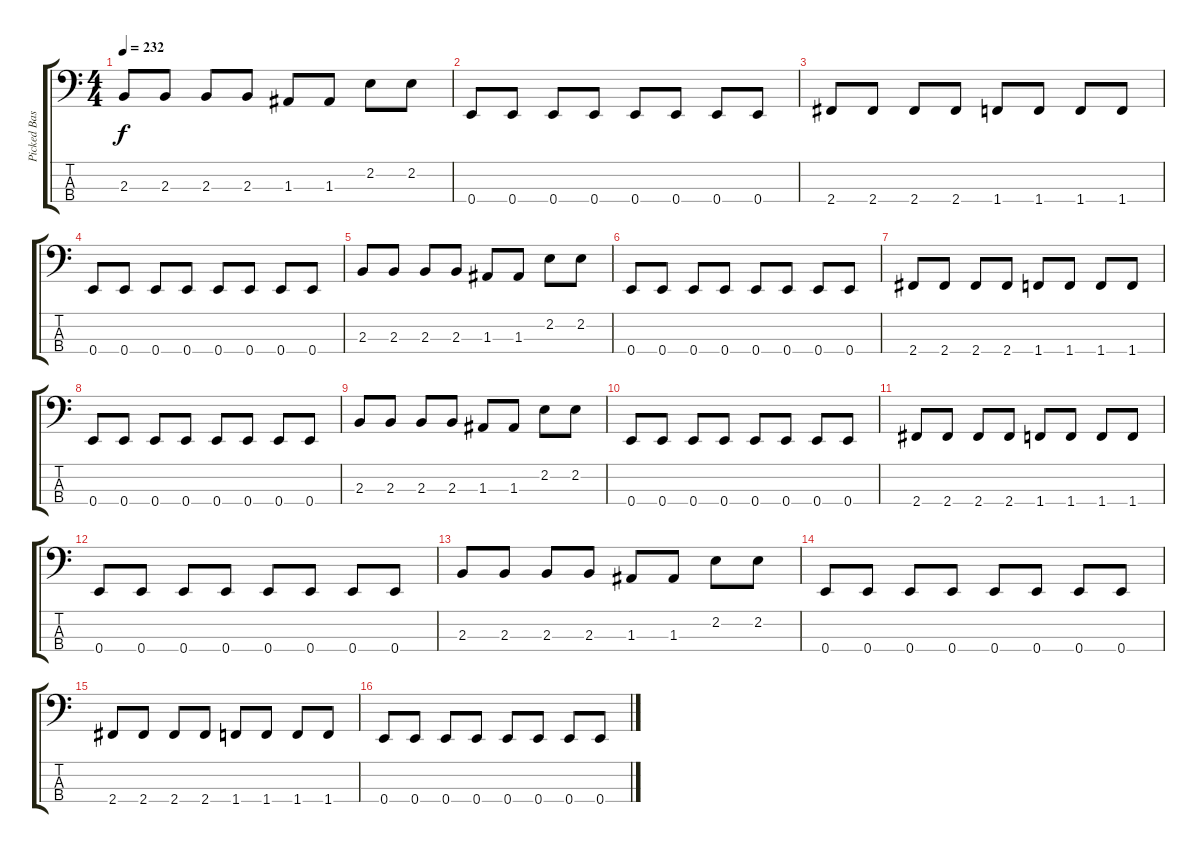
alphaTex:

\track ("Picked Bass w/ Trash Distortion" "Picked Bas") {instrument electricbasspick}
\staff {score tabs}
\tuning (G2 D2 A1 E1) {hide}
\ts (4 4)
\tempo 232
\clef f4
\ks c
2.3.8{dy f} 2.3.8 2.3.8 2.3.8 1.3.8 1.3.8 2.2.8 2.2.8 |
0.4.8 0.4.8 0.4.8 0.4.8 0.4.8 0.4.8 0.4.8 0.4.8 |
2.4.8 2.4.8 2.4.8 2.4.8 1.4.8 1.4.8 1.4.8 1.4.8 |
0.4.8 0.4.8 0.4.8 0.4.8 0.4.8 0.4.8 0.4.8 0.4.8 |
2.3.8 2.3.8 2.3.8 2.3.8 1.3.8 1.3.8 2.2.8 2.2.8 |
0.4.8 0.4.8 0.4.8 0.4.8 0.4.8 0.4.8 0.4.8 0.4.8 |
2.4.8 2.4.8 2.4.8 2.4.8 1.4.8 1.4.8 1.4.8 1.4.8 |
0.4.8 0.4.8 0.4.8 0.4.8 0.4.8 0.4.8 0.4.8 0.4.8 |
2.3.8 2.3.8 2.3.8 2.3.8 1.3.8 1.3.8 2.2.8 2.2.8 |
0.4.8 0.4.8 0.4.8 0.4.8 0.4.8 0.4.8 0.4.8 0.4.8 |
2.4.8 2.4.8 2.4.8 2.4.8 1.4.8 1.4.8 1.4.8 1.4.8 |
0.4.8 0.4.8 0.4.8 0.4.8 0.4.8 0.4.8 0.4.8 0.4.8 |
2.3.8 2.3.8 2.3.8 2.3.8 1.3.8 1.3.8 2.2.8 2.2.8 |
0.4.8 0.4.8 0.4.8 0.4.8 0.4.8 0.4.8 0.4.8 0.4.8 |
2.4.8 2.4.8 2.4.8 2.4.8 1.4.8 1.4.8 1.4.8 1.4.8 |
0.4.8 0.4.8 0.4.8 0.4.8 0.4.8 0.4.8 0.4.8 0.4.8
